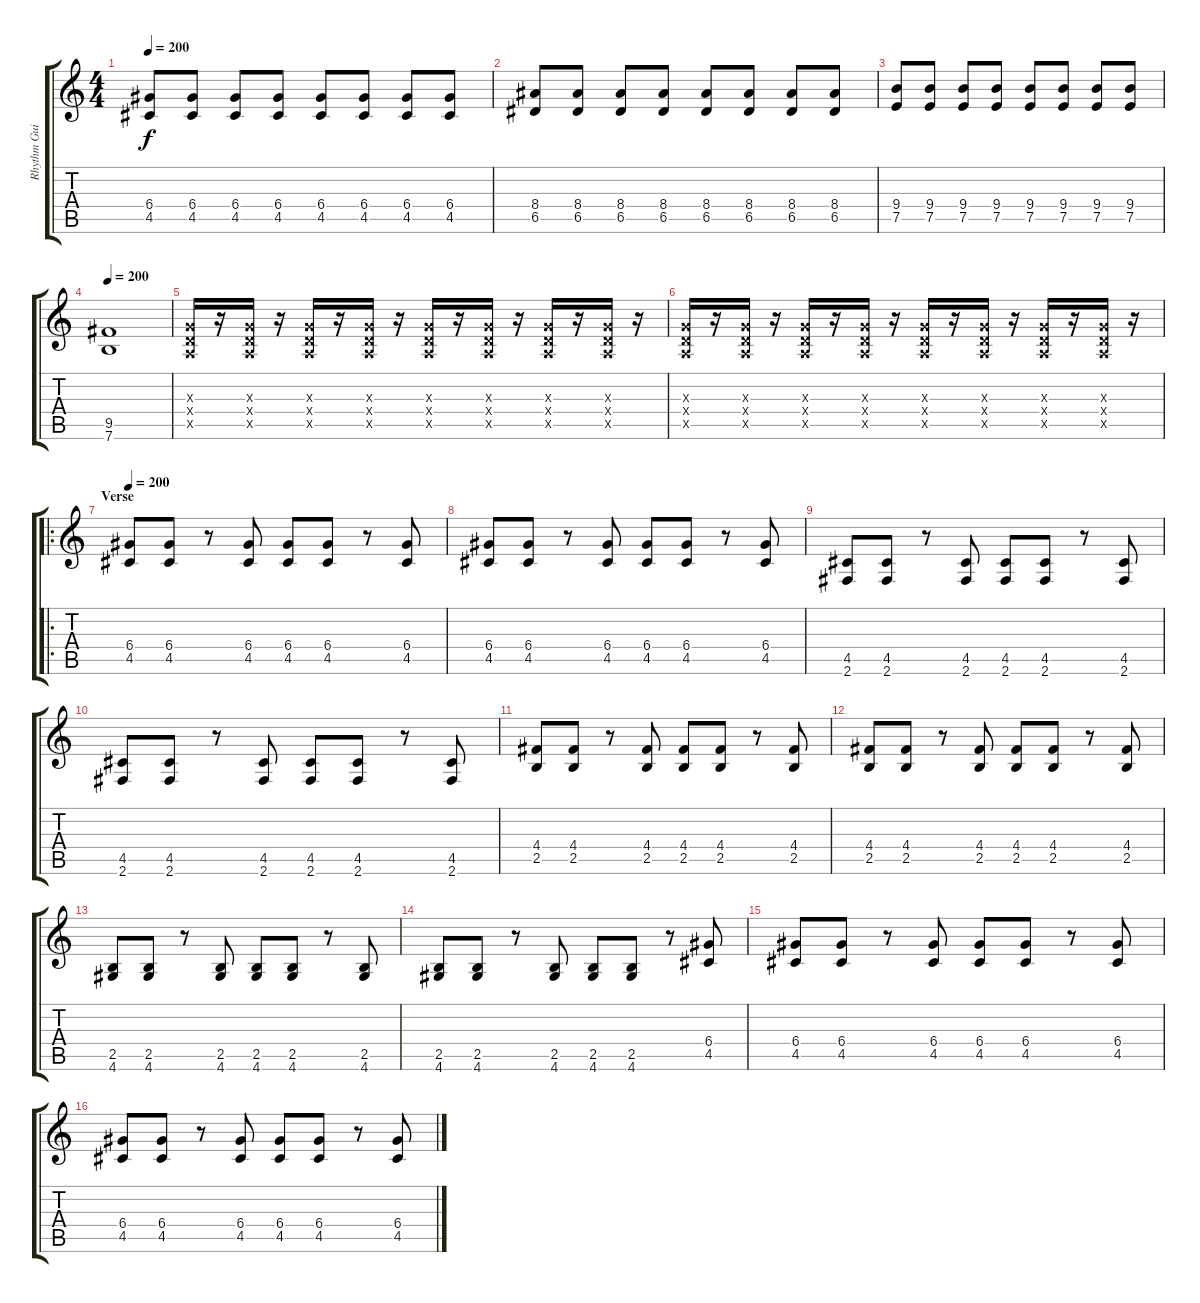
\track ("Rhythm Guitar (Art)" "Rhythm Gui") {instrument distortionguitar}
\staff {score tabs}
\tuning (E4 B3 G3 D3 A2 E2) {hide}
\ts (4 4)
\tempo 200
\clef g2
\ks c
(6.4 4.5).8{dy f} (6.4 4.5).8 (6.4 4.5).8 (6.4 4.5).8 (6.4 4.5).8 (6.4 4.5).8 (6.4 4.5).8 (6.4 4.5).8 |
(8.4 6.5).8 (8.4 6.5).8 (8.4 6.5).8 (8.4 6.5).8 (8.4 6.5).8 (8.4 6.5).8 (8.4 6.5).8 (8.4 6.5).8 |
(9.4 7.5).8 (9.4 7.5).8 (9.4 7.5).8 (9.4 7.5).8 (9.4 7.5).8 (9.4 7.5).8 (9.4 7.5).8 (9.4 7.5).8 |
\tempo 200
(9.5 7.6).1 |
(0.3{x} 0.4{x} 0.5{x}).16 r.16 (0.3{x} 0.4{x} 0.5{x}).16 r.16 (0.3{x} 0.4{x} 0.5{x}).16 r.16 (0.3{x} 0.4{x} 0.5{x}).16 r.16 (0.3{x} 0.4{x} 0.5{x}).16 r.16 (0.3{x} 0.4{x} 0.5{x}).16 r.16 (0.3{x} 0.4{x} 0.5{x}).16 r.16 (0.3{x} 0.4{x} 0.5{x}).16 r.16 |
(0.3{x} 0.4{x} 0.5{x}).16 r.16 (0.3{x} 0.4{x} 0.5{x}).16 r.16 (0.3{x} 0.4{x} 0.5{x}).16 r.16 (0.3{x} 0.4{x} 0.5{x}).16 r.16 (0.3{x} 0.4{x} 0.5{x}).16 r.16 (0.3{x} 0.4{x} 0.5{x}).16 r.16 (0.3{x} 0.4{x} 0.5{x}).16 r.16 (0.3{x} 0.4{x} 0.5{x}).16 r.16 |
\ro
\section ("" "Verse")
\tempo 200
(6.4 4.5).8{volume 13 balance 11 instrument distortionguitar} (6.4 4.5).8 r.8 (6.4 4.5).8 (6.4 4.5).8 (6.4 4.5).8 r.8 (6.4 4.5).8 |
(6.4 4.5).8 (6.4 4.5).8 r.8 (6.4 4.5).8 (6.4 4.5).8 (6.4 4.5).8 r.8 (6.4 4.5).8 |
(4.5 2.6).8 (4.5 2.6).8 r.8 (4.5 2.6).8 (4.5 2.6).8 (4.5 2.6).8 r.8 (4.5 2.6).8 |
(4.5 2.6).8 (4.5 2.6).8 r.8 (4.5 2.6).8 (4.5 2.6).8 (4.5 2.6).8 r.8 (4.5 2.6).8 |
(4.4 2.5).8 (4.4 2.5).8 r.8 (4.4 2.5).8 (4.4 2.5).8 (4.4 2.5).8 r.8 (4.4 2.5).8 |
(4.4 2.5).8 (4.4 2.5).8 r.8 (4.4 2.5).8 (4.4 2.5).8 (4.4 2.5).8 r.8 (4.4 2.5).8 |
(2.5 4.6).8 (2.5 4.6).8 r.8 (2.5 4.6).8 (2.5 4.6).8 (2.5 4.6).8 r.8 (2.5 4.6).8 |
(2.5 4.6).8 (2.5 4.6).8 r.8 (2.5 4.6).8 (2.5 4.6).8 (2.5 4.6).8 r.8 (6.4 4.5).8 |
(6.4 4.5).8 (6.4 4.5).8 r.8 (6.4 4.5).8 (6.4 4.5).8 (6.4 4.5).8 r.8 (6.4 4.5).8 |
(6.4 4.5).8 (6.4 4.5).8 r.8 (6.4 4.5).8 (6.4 4.5).8 (6.4 4.5).8 r.8 (6.4 4.5).8
